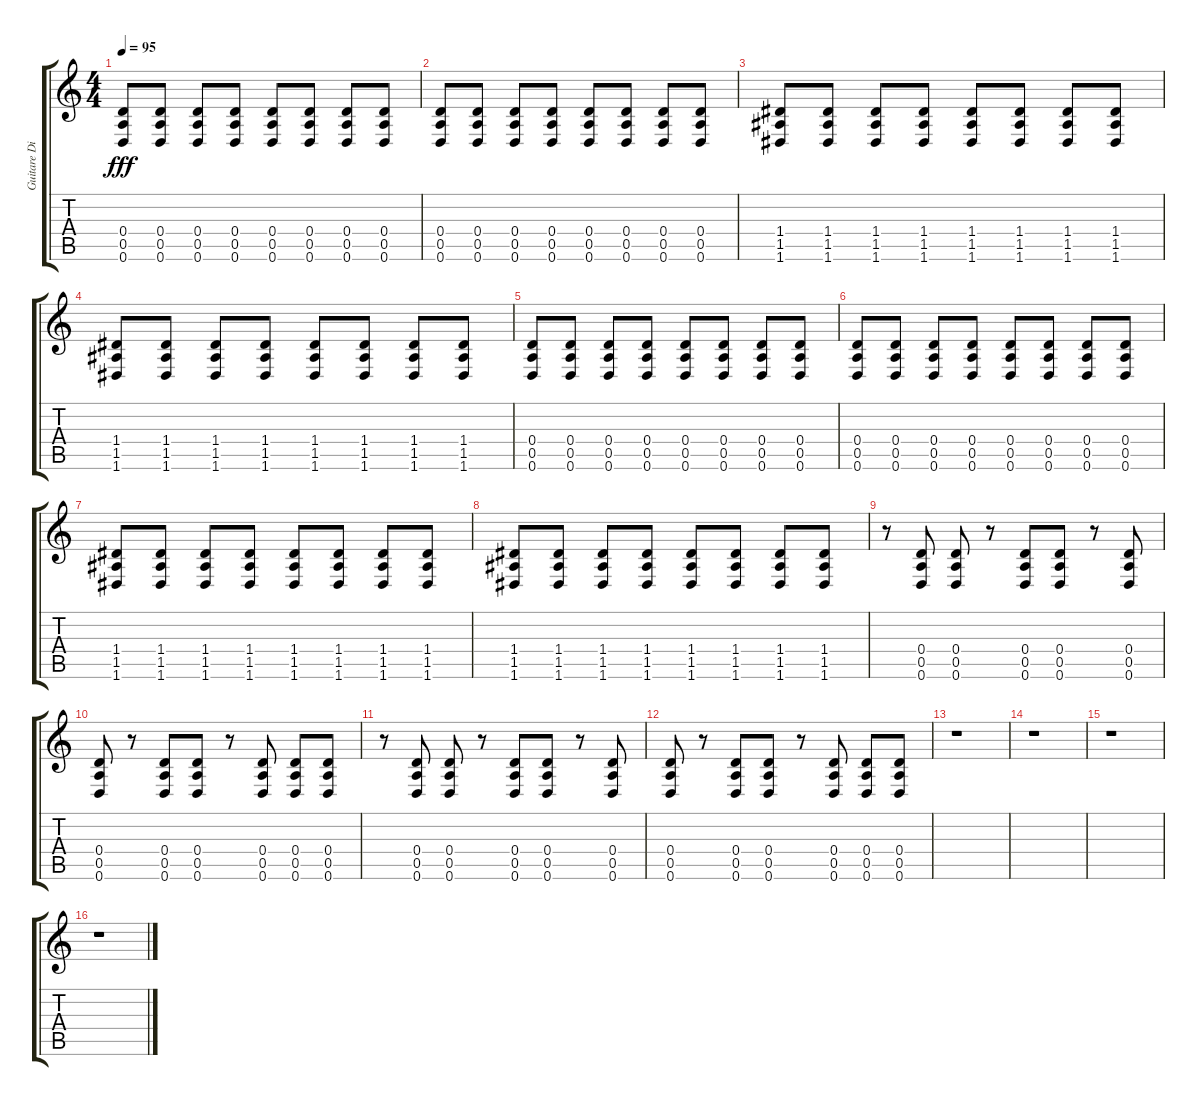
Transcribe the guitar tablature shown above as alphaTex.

\track ("Guitare Disto 2" "Guitare Di") {instrument distortionguitar}
\staff {score tabs}
\tuning (E4 B3 G3 D3 A2 D2) {hide}
\ts (4 4)
\tempo 95
\clef g2
\ks c
(0.4 0.5 0.6).8{dy fff} (0.4 0.5 0.6).8 (0.4 0.5 0.6).8 (0.4 0.5 0.6).8 (0.4 0.5 0.6).8 (0.4 0.5 0.6).8 (0.4 0.5 0.6).8 (0.4 0.5 0.6).8 |
(0.4 0.5 0.6).8 (0.4 0.5 0.6).8 (0.4 0.5 0.6).8 (0.4 0.5 0.6).8 (0.4 0.5 0.6).8 (0.4 0.5 0.6).8 (0.4 0.5 0.6).8 (0.4 0.5 0.6).8 |
(1.4 1.5 1.6).8 (1.4 1.5 1.6).8 (1.4 1.5 1.6).8 (1.4 1.5 1.6).8 (1.4 1.5 1.6).8 (1.4 1.5 1.6).8 (1.4 1.5 1.6).8 (1.4 1.5 1.6).8 |
(1.4 1.5 1.6).8 (1.4 1.5 1.6).8 (1.4 1.5 1.6).8 (1.4 1.5 1.6).8 (1.4 1.5 1.6).8 (1.4 1.5 1.6).8 (1.4 1.5 1.6).8 (1.4 1.5 1.6).8 |
(0.4 0.5 0.6).8 (0.4 0.5 0.6).8 (0.4 0.5 0.6).8 (0.4 0.5 0.6).8 (0.4 0.5 0.6).8 (0.4 0.5 0.6).8 (0.4 0.5 0.6).8 (0.4 0.5 0.6).8 |
(0.4 0.5 0.6).8 (0.4 0.5 0.6).8 (0.4 0.5 0.6).8 (0.4 0.5 0.6).8 (0.4 0.5 0.6).8 (0.4 0.5 0.6).8 (0.4 0.5 0.6).8 (0.4 0.5 0.6).8 |
(1.4 1.5 1.6).8 (1.4 1.5 1.6).8 (1.4 1.5 1.6).8 (1.4 1.5 1.6).8 (1.4 1.5 1.6).8 (1.4 1.5 1.6).8 (1.4 1.5 1.6).8 (1.4 1.5 1.6).8 |
(1.4 1.5 1.6).8 (1.4 1.5 1.6).8 (1.4 1.5 1.6).8 (1.4 1.5 1.6).8 (1.4 1.5 1.6).8 (1.4 1.5 1.6).8 (1.4 1.5 1.6).8 (1.4 1.5 1.6).8 |
r.8 (0.4 0.5 0.6).8 (0.4 0.5 0.6).8 r.8 (0.4 0.5 0.6).8 (0.4 0.5 0.6).8 r.8 (0.4 0.5 0.6).8 |
(0.4 0.5 0.6).8 r.8 (0.4 0.5 0.6).8 (0.4 0.5 0.6).8 r.8 (0.4 0.5 0.6).8 (0.4 0.5 0.6).8 (0.4 0.5 0.6).8 |
r.8 (0.4 0.5 0.6).8 (0.4 0.5 0.6).8 r.8 (0.4 0.5 0.6).8 (0.4 0.5 0.6).8 r.8 (0.4 0.5 0.6).8 |
(0.4 0.5 0.6).8 r.8 (0.4 0.5 0.6).8 (0.4 0.5 0.6).8 r.8 (0.4 0.5 0.6).8 (0.4 0.5 0.6).8 (0.4 0.5 0.6).8 |
r.1 |
r.1 |
r.1 |
r.1
